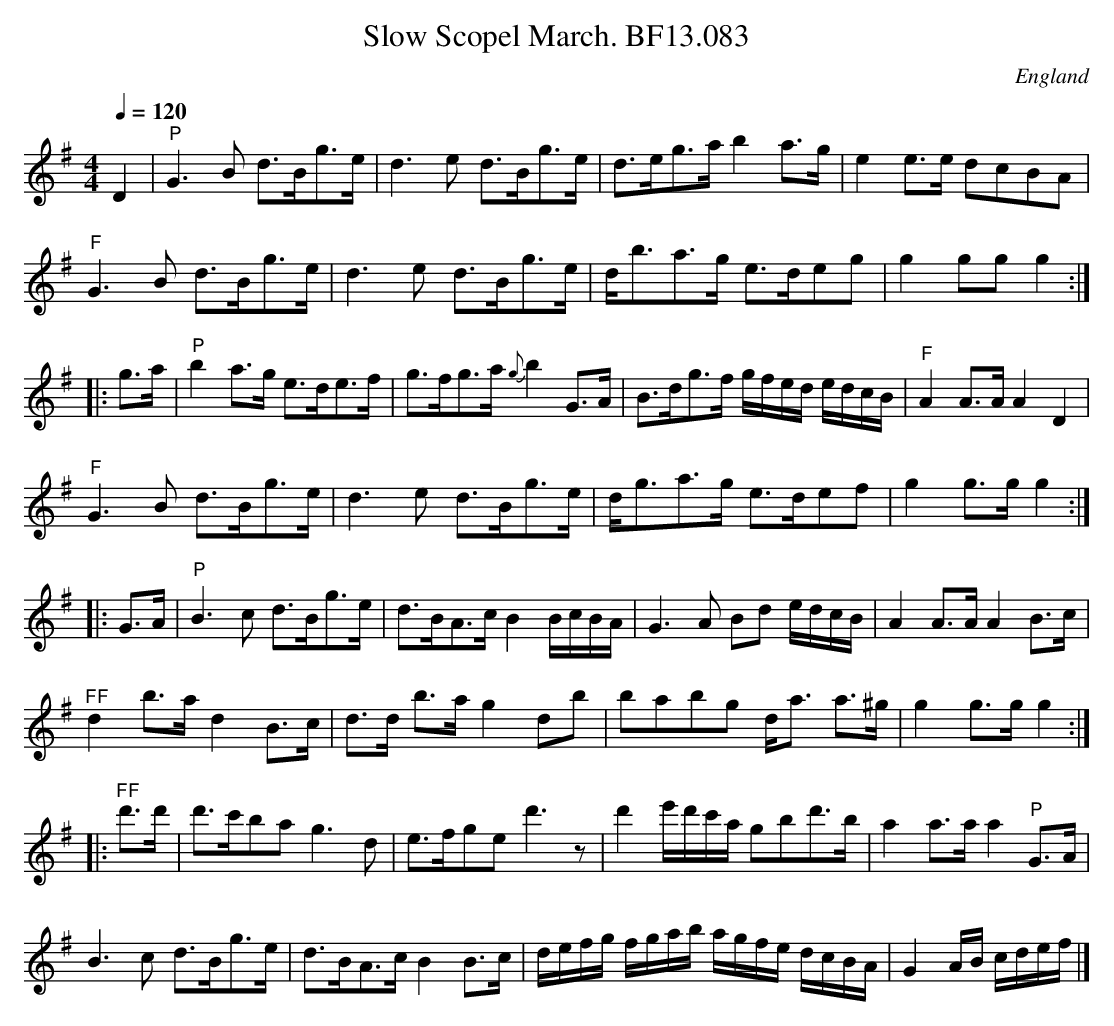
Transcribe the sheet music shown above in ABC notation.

X:1
T:Slow Scopel March. BF13.083
L:1/8
M:4/4
O:England
Q:1/4=120
K:G
D2|"^P"G3B d>Bg>e|d3e d>Bg>e|d>eg>ab2a>g|e2e>e dcBA|!
"^F"G3B d>Bg>e|d3e d>Bg>e|d<ba>g e>deg|g2ggg2:|!
|:g>a|"^P"b2a>g e>de>f|g>fg>a {g}b2G>A|B>dg>f g/f/e/d/ e/d/c/B/|\
"^F"A2A>AA2D2|!
"^F"G3B d>Bg>e|d3e d>Bg>e|d<ga>g e>def|g2g>gg2:|!
|:G>A|"^P"B3c d>Bg>e|d>BA>cB2B/c/B/A/|G3A Bd e/d/c/B/|A2A>AA2B>c|!
"^FF"d2b>ad2B>c|d>d b>ag2db|babg d<a a>^g|g2g>gg2:|!
|:"^FF"d'>d'|d'>c'bag3d|e>fge d'3z|\
d'2 e'/d'/c'/a/ gbd'>b|a2a>aa2"^P"G>A|!
B3c d>Bg>e|d>BA>cB2B>c|d/e/f/g/ f/g/a/b/ a/g/f/e/ d/c/B/A/|\
G2A/B/ c/d/e/f/ |]
